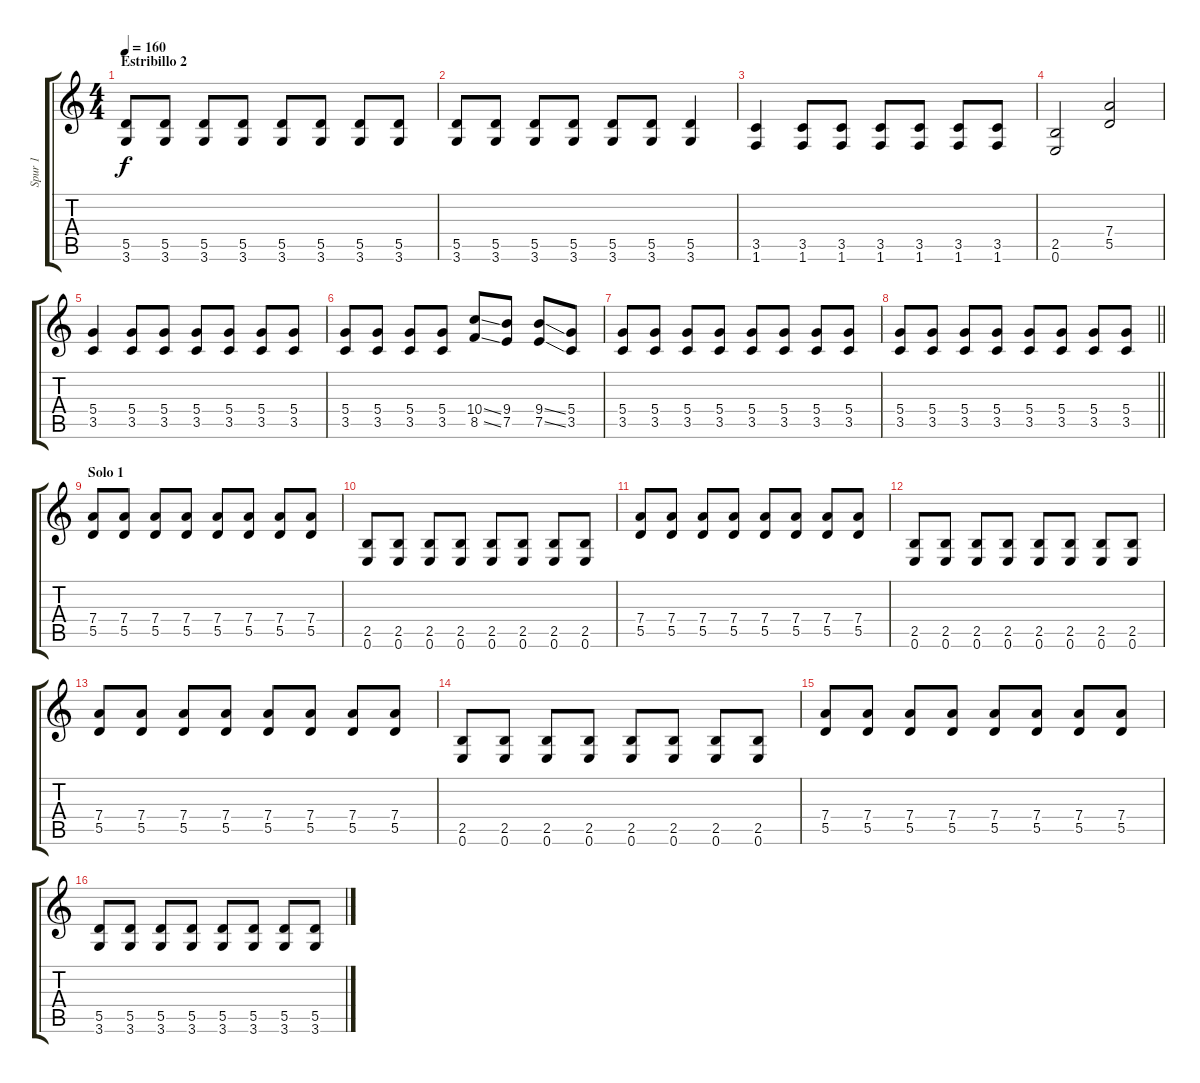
\track ("Spur 1" "Spur 1") {instrument distortionguitar}
\staff {score tabs}
\tuning (E4 B3 G3 D3 A2 E2) {hide}
\ts (4 4)
\section ("" "Estribillo 2")
\tempo 160
\clef g2
\ks c
(5.5 3.6).8{dy f} (5.5 3.6).8 (5.5 3.6).8 (5.5 3.6).8 (5.5 3.6).8 (5.5 3.6).8 (5.5 3.6).8 (5.5 3.6).8 |
(5.5 3.6).8 (5.5 3.6).8 (5.5 3.6).8 (5.5 3.6).8 (5.5 3.6).8 (5.5 3.6).8 (5.5 3.6).4 |
(3.5 1.6).4 (3.5 1.6).8 (3.5 1.6).8 (3.5 1.6).8 (3.5 1.6).8 (3.5 1.6).8 (3.5 1.6).8 |
(2.5 0.6).2 (7.4 5.5).2 |
(5.4 3.5).4 (5.4 3.5).8 (5.4 3.5).8 (5.4 3.5).8 (5.4 3.5).8 (5.4 3.5).8 (5.4 3.5).8 |
(5.4 3.5).8 (5.4 3.5).8 (5.4 3.5).8 (5.4 3.5).8 (10.4{ss} 8.5{ss}).8 (9.4 7.5).8 (9.4{ss} 7.5{ss}).8 (5.4 3.5).8 |
(5.4 3.5).8 (5.4 3.5).8 (5.4 3.5).8 (5.4 3.5).8 (5.4 3.5).8 (5.4 3.5).8 (5.4 3.5).8 (5.4 3.5).8 |
\barLineRight lightlight
(5.4 3.5).8 (5.4 3.5).8 (5.4 3.5).8 (5.4 3.5).8 (5.4 3.5).8 (5.4 3.5).8 (5.4 3.5).8 (5.4 3.5).8 |
\section ("" "Solo 1")
(7.4 5.5).8 (7.4 5.5).8 (7.4 5.5).8 (7.4 5.5).8 (7.4 5.5).8 (7.4 5.5).8 (7.4 5.5).8 (7.4 5.5).8 |
(2.5 0.6).8 (2.5 0.6).8 (2.5 0.6).8 (2.5 0.6).8 (2.5 0.6).8 (2.5 0.6).8 (2.5 0.6).8 (2.5 0.6).8 |
(7.4 5.5).8 (7.4 5.5).8 (7.4 5.5).8 (7.4 5.5).8 (7.4 5.5).8 (7.4 5.5).8 (7.4 5.5).8 (7.4 5.5).8 |
(2.5 0.6).8 (2.5 0.6).8 (2.5 0.6).8 (2.5 0.6).8 (2.5 0.6).8 (2.5 0.6).8 (2.5 0.6).8 (2.5 0.6).8 |
(7.4 5.5).8 (7.4 5.5).8 (7.4 5.5).8 (7.4 5.5).8 (7.4 5.5).8 (7.4 5.5).8 (7.4 5.5).8 (7.4 5.5).8 |
(2.5 0.6).8 (2.5 0.6).8 (2.5 0.6).8 (2.5 0.6).8 (2.5 0.6).8 (2.5 0.6).8 (2.5 0.6).8 (2.5 0.6).8 |
(7.4 5.5).8 (7.4 5.5).8 (7.4 5.5).8 (7.4 5.5).8 (7.4 5.5).8 (7.4 5.5).8 (7.4 5.5).8 (7.4 5.5).8 |
(5.5 3.6).8 (5.5 3.6).8 (5.5 3.6).8 (5.5 3.6).8 (5.5 3.6).8 (5.5 3.6).8 (5.5 3.6).8 (5.5 3.6).8
